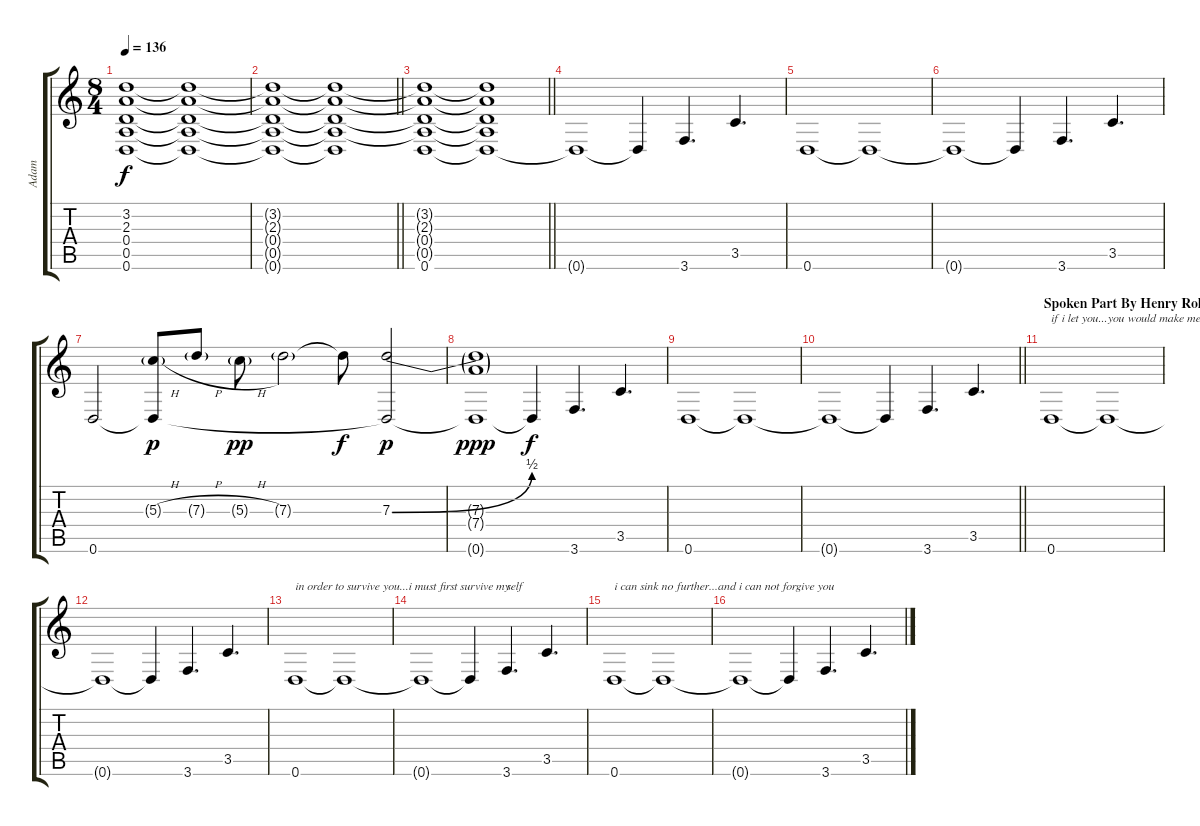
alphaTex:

\track ("Adam " "Adam ") {instrument overdrivenguitar}
\staff {score tabs}
\tuning (E4 B3 G3 D3 A2 D2) {hide}
\ts (8 4)
\tempo 136
\clef g2
\ks c
(3.2{t} 2.3{t} 0.4{t} 0.5{t} 0.6{t}).1{dy f} (3.2{t} 2.3{t} 0.4{t} 0.5{t} 0.6{t}).1 |
\barLineRight lightlight
(3.2{t} 2.3{t} 0.4{t} 0.5{t} 0.6{t}).1 (3.2{t} 2.3{t} 0.4{t} 0.5{t} 0.6{t}).1 |
\section ("" "")
\barLineRight lightlight
(3.2{t} 2.3{t} 0.4{t} 0.5{t} 0.6).1{volume 5} (3.2{t} 2.3{t} 0.4{t} 0.5{t} 0.6{t}).1 |
0.6{t}.1 0.6{t}.4 3.6.4{d} 3.5.4{d} |
0.6.1 0.6{t}.1 |
0.6{t}.1 0.6{t}.4 3.6.4{d} 3.5.4{d} |
0.6.2 (5.3{h g} 0.6{t}).8{dy p} 7.3{h g}.8 5.3{h g}.8{dy pp} 7.3{g}.2 7.3{t}.8{dy f} (7.3{be (bend 0 0 60 2)} 0.6{t}).2{dy p} |
(7.3{t} 7.4{g} 0.6{t}).1{dy ppp} 0.6{t}.4{dy f} 3.6.4{d} 3.5.4{d} |
0.6.1 0.6{t}.1 |
\barLineRight lightlight
0.6{t}.1 0.6{t}.4 3.6.4{d} 3.5.4{d} |
\section ("" "Spoken Part By Henry Rollins")
0.6.1{txt "if i let you...you would make me destroy myself"} 0.6{t}.1 |
0.6{t}.1 0.6{t}.4 3.6.4{d} 3.5.4{d} |
0.6.1{txt "in order to survive you...i must first survive my"} 0.6{t}.1 |
0.6{t}.1 0.6{t}.4 3.6.4{d txt "self"} 3.5.4{d} |
0.6.1{txt "i can sink no further...and i can not forgive you"} 0.6{t}.1 |
0.6{t}.1 0.6{t}.4 3.6.4{d} 3.5.4{d}
